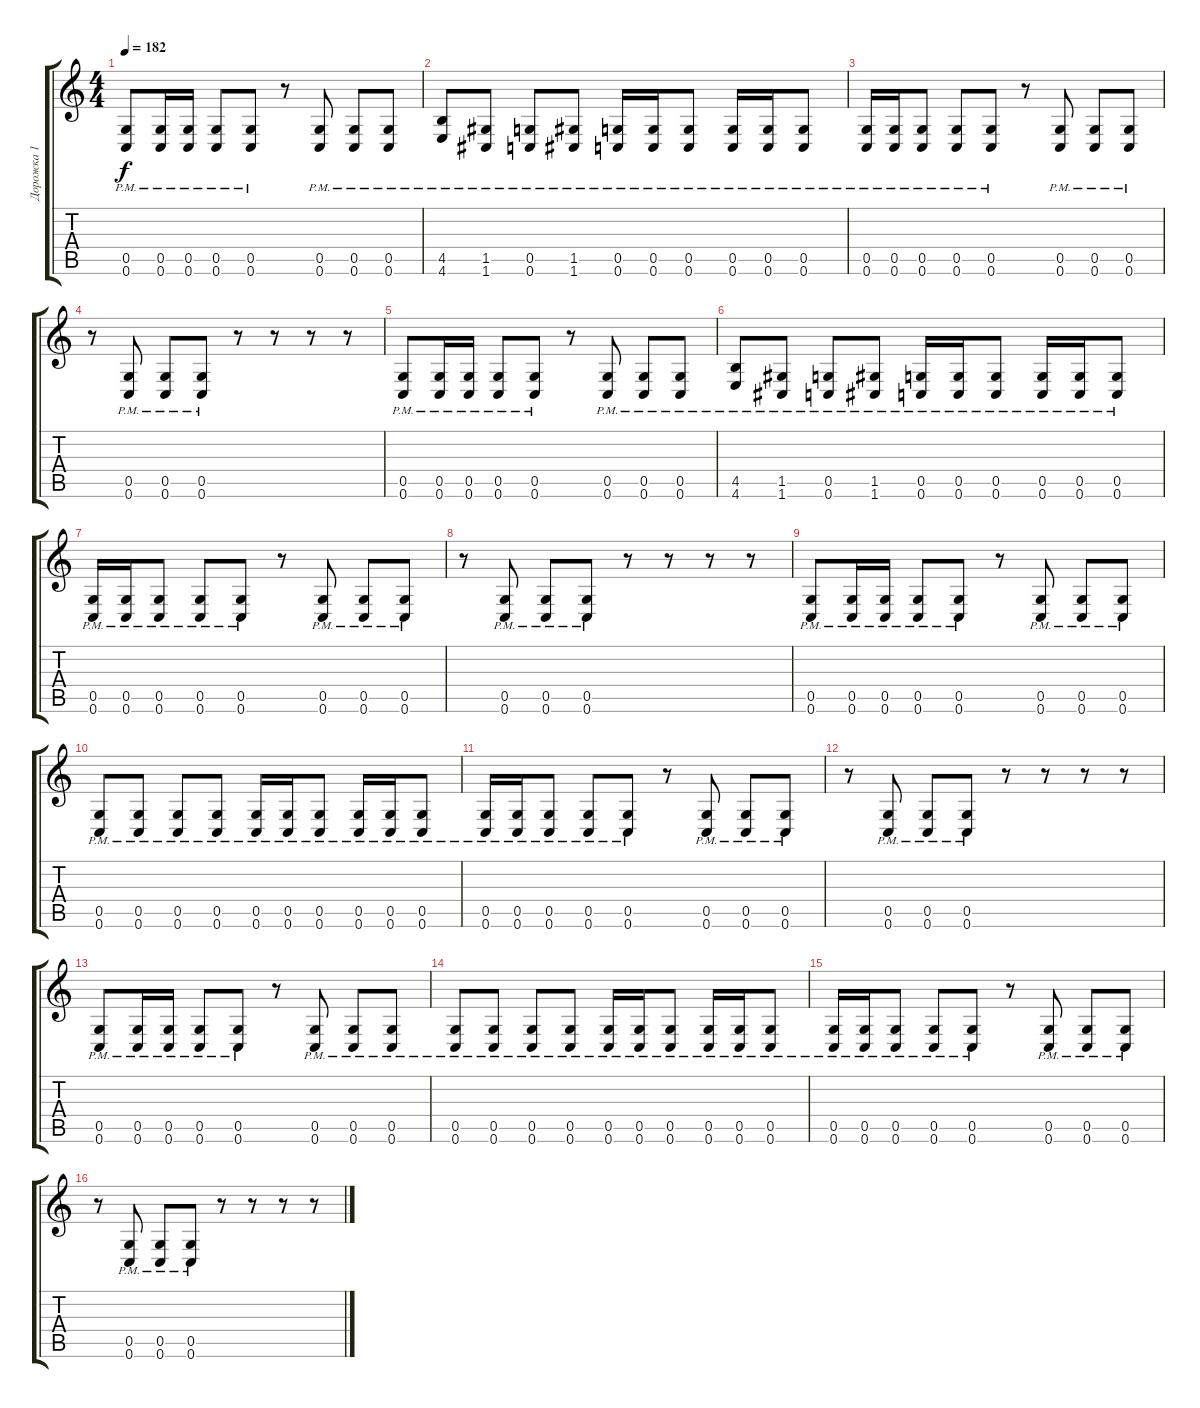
\track ("Дорожка 1" "Дорожка 1") {instrument distortionguitar}
\staff {score tabs}
\tuning (D4 A3 F3 C3 G2 C2) {hide}
\ts (4 4)
\tempo 182
\clef g2
\ks c
(0.5{pm} 0.6{pm}).8{dy f} (0.5{pm} 0.6{pm}).16 (0.5{pm} 0.6{pm}).16 (0.5{pm} 0.6{pm}).8 (0.5{pm} 0.6{pm}).8 r.8 (0.5 0.6{pm}).8 (0.5{pm} 0.6{pm}).8 (0.5{pm} 0.6{pm}).8 |
(4.5{pm} 4.6{pm}).8 (1.5{pm} 1.6{pm}).8 (0.5{pm} 0.6{pm}).8 (1.5{pm} 1.6{pm}).8 (0.5{pm} 0.6{pm}).16 (0.5{pm} 0.6{pm}).16 (0.5{pm} 0.6{pm}).8 (0.5{pm} 0.6{pm}).16 (0.5{pm} 0.6{pm}).16 (0.5{pm} 0.6{pm}).8 |
(0.5{pm} 0.6{pm}).16 (0.5{pm} 0.6{pm}).16 (0.5{pm} 0.6{pm}).8 (0.5{pm} 0.6{pm}).8 (0.5{pm} 0.6{pm}).8 r.8 (0.5{pm} 0.6{pm}).8 (0.5{pm} 0.6{pm}).8 (0.5{pm} 0.6{pm}).8 |
r.8 (0.5{pm} 0.6{pm}).8 (0.5{pm} 0.6{pm}).8 (0.5{pm} 0.6{pm}).8 r.8 r.8 r.8 r.8 |
(0.5{pm} 0.6{pm}).8 (0.5{pm} 0.6{pm}).16 (0.5{pm} 0.6{pm}).16 (0.5{pm} 0.6{pm}).8 (0.5{pm} 0.6{pm}).8 r.8 (0.5 0.6{pm}).8 (0.5{pm} 0.6{pm}).8 (0.5{pm} 0.6{pm}).8 |
(4.5{pm} 4.6{pm}).8 (1.5{pm} 1.6{pm}).8 (0.5{pm} 0.6{pm}).8 (1.5{pm} 1.6{pm}).8 (0.5{pm} 0.6{pm}).16 (0.5{pm} 0.6{pm}).16 (0.5{pm} 0.6{pm}).8 (0.5{pm} 0.6{pm}).16 (0.5{pm} 0.6{pm}).16 (0.5{pm} 0.6{pm}).8 |
(0.5{pm} 0.6{pm}).16 (0.5{pm} 0.6{pm}).16 (0.5{pm} 0.6{pm}).8 (0.5{pm} 0.6{pm}).8 (0.5{pm} 0.6{pm}).8 r.8 (0.5{pm} 0.6{pm}).8 (0.5{pm} 0.6{pm}).8 (0.5{pm} 0.6{pm}).8 |
r.8 (0.5{pm} 0.6{pm}).8 (0.5{pm} 0.6{pm}).8 (0.5{pm} 0.6{pm}).8 r.8 r.8 r.8 r.8 |
(0.5{pm} 0.6{pm}).8 (0.5{pm} 0.6{pm}).16 (0.5{pm} 0.6{pm}).16 (0.5{pm} 0.6{pm}).8 (0.5{pm} 0.6{pm}).8 r.8 (0.5 0.6{pm}).8 (0.5{pm} 0.6{pm}).8 (0.5{pm} 0.6{pm}).8 |
(0.5{pm} 0.6{pm}).8 (0.5{pm} 0.6{pm}).8 (0.5{pm} 0.6{pm}).8 (0.5{pm} 0.6{pm}).8 (0.5{pm} 0.6{pm}).16 (0.5{pm} 0.6{pm}).16 (0.5{pm} 0.6{pm}).8 (0.5{pm} 0.6{pm}).16 (0.5{pm} 0.6{pm}).16 (0.5{pm} 0.6{pm}).8 |
(0.5{pm} 0.6{pm}).16 (0.5{pm} 0.6{pm}).16 (0.5{pm} 0.6{pm}).8 (0.5{pm} 0.6{pm}).8 (0.5{pm} 0.6{pm}).8 r.8 (0.5{pm} 0.6{pm}).8 (0.5{pm} 0.6{pm}).8 (0.5{pm} 0.6{pm}).8 |
r.8 (0.5{pm} 0.6{pm}).8 (0.5{pm} 0.6{pm}).8 (0.5{pm} 0.6{pm}).8 r.8 r.8 r.8 r.8 |
(0.5{pm} 0.6{pm}).8 (0.5{pm} 0.6{pm}).16 (0.5{pm} 0.6{pm}).16 (0.5{pm} 0.6{pm}).8 (0.5{pm} 0.6{pm}).8 r.8 (0.5 0.6{pm}).8 (0.5{pm} 0.6{pm}).8 (0.5{pm} 0.6{pm}).8 |
(0.5{pm} 0.6{pm}).8 (0.5{pm} 0.6{pm}).8 (0.5{pm} 0.6{pm}).8 (0.5{pm} 0.6{pm}).8 (0.5{pm} 0.6{pm}).16 (0.5{pm} 0.6{pm}).16 (0.5{pm} 0.6{pm}).8 (0.5{pm} 0.6{pm}).16 (0.5{pm} 0.6{pm}).16 (0.5{pm} 0.6{pm}).8 |
(0.5{pm} 0.6{pm}).16 (0.5{pm} 0.6{pm}).16 (0.5{pm} 0.6{pm}).8 (0.5{pm} 0.6{pm}).8 (0.5{pm} 0.6{pm}).8 r.8 (0.5{pm} 0.6{pm}).8 (0.5{pm} 0.6{pm}).8 (0.5{pm} 0.6{pm}).8 |
r.8 (0.5{pm} 0.6{pm}).8 (0.5{pm} 0.6{pm}).8 (0.5{pm} 0.6{pm}).8 r.8 r.8 r.8 r.8
